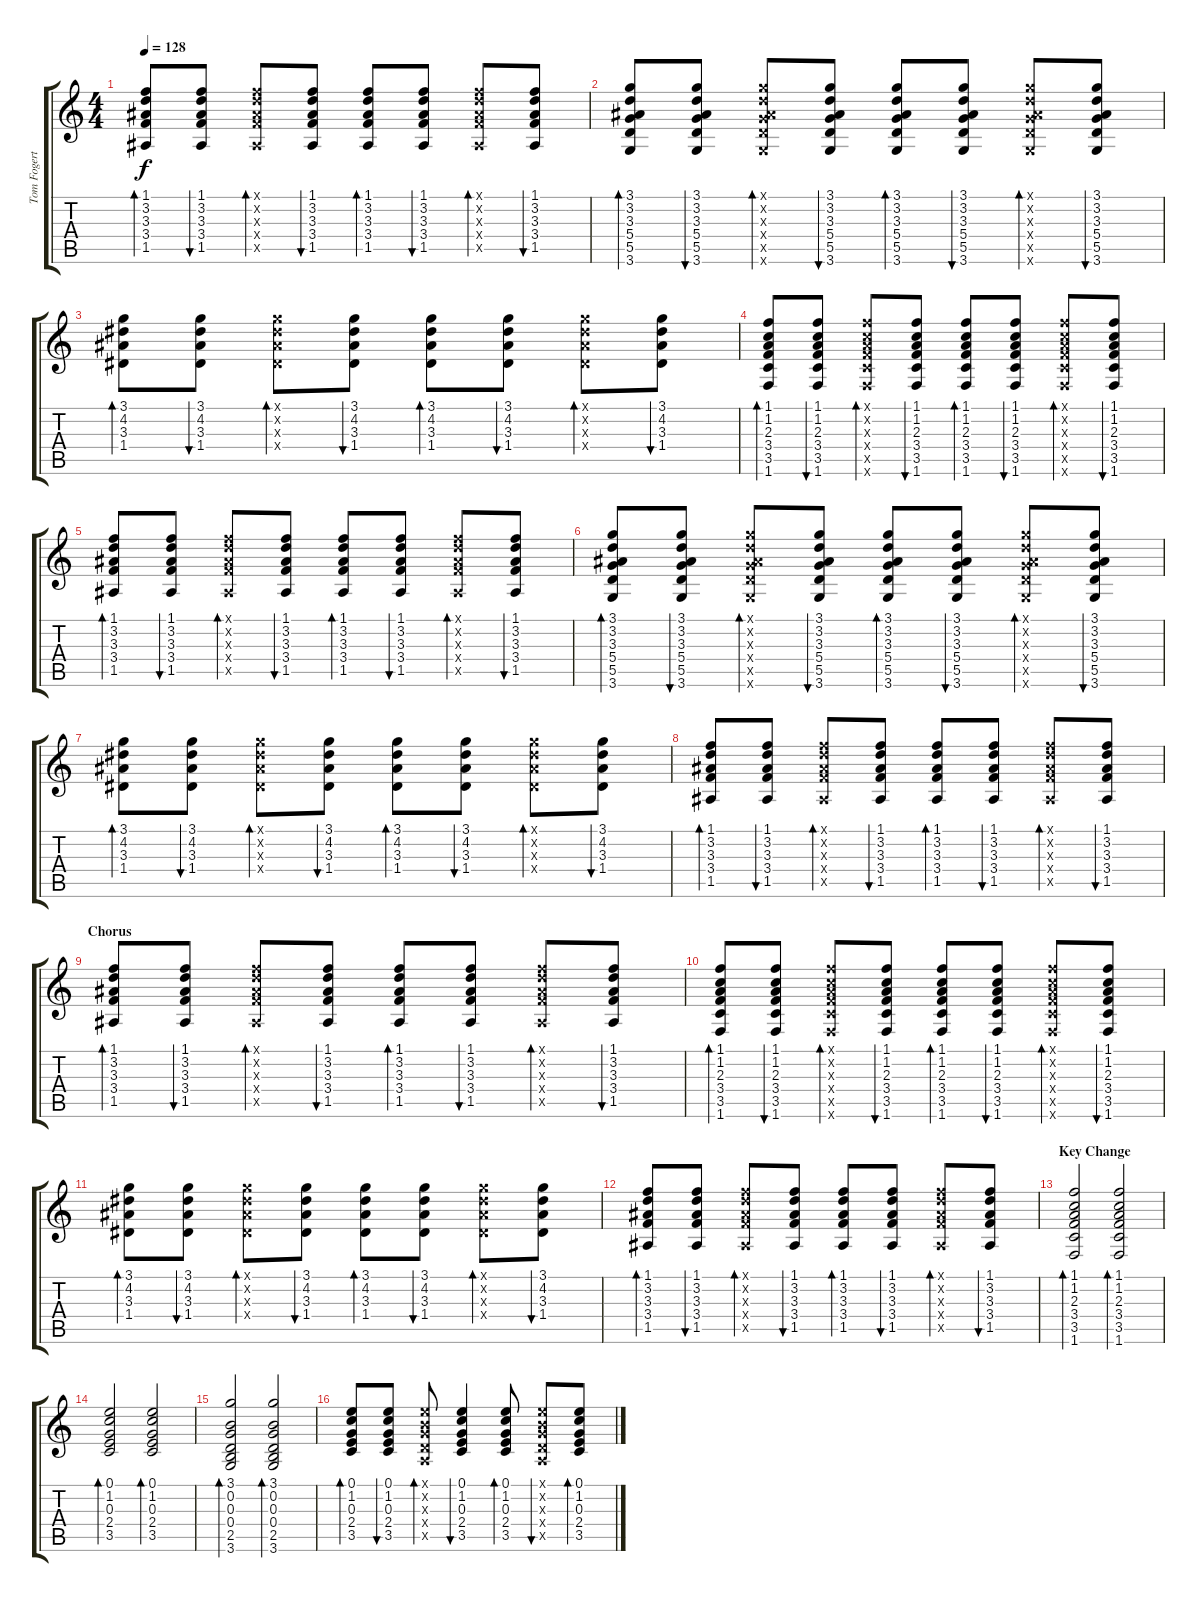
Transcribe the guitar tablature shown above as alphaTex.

\track ("Tom Fogerty" "Tom Fogert") {instrument acousticguitarsteel}
\staff {score tabs}
\tuning (E4 B3 G3 D3 A2 E2) {hide}
\ts (4 4)
\tempo 128
\clef g2
\ks c
(1.1 3.2 3.3 3.4 1.5).8{bd 60 dy f} (1.1 3.2 3.3 3.4 1.5).8{bu 60} (1.1{x} 3.2{x} 3.3{x} 3.4{x} 1.5{x}).8{bd 60} (1.1 3.2 3.3 3.4 1.5).8{bu 60} (1.1 3.2 3.3 3.4 1.5).8{bd 60} (1.1 3.2 3.3 3.4 1.5).8{bu 60} (1.1{x} 3.2{x} 3.3{x} 3.4{x} 1.5{x}).8{bd 60} (1.1 3.2 3.3 3.4 1.5).8{bu 60} |
(3.1 3.2 3.3 5.4 5.5 3.6).8{bd 60} (3.1 3.2 3.3 5.4 5.5 3.6).8{bu 60} (3.1{x} 3.2{x} 3.3{x} 5.4{x} 5.5{x} 3.6{x}).8{bd 60} (3.1 3.2 3.3 5.4 5.5 3.6).8{bu 60} (3.1 3.2 3.3 5.4 5.5 3.6).8{bd 60} (3.1 3.2 3.3 5.4 5.5 3.6).8{bu 60} (3.1{x} 3.2{x} 3.3{x} 5.4{x} 5.5{x} 3.6{x}).8{bd 60} (3.1 3.2 3.3 5.4 5.5 3.6).8{bu 60} |
(3.1 4.2 3.3 1.4).8{bd 60} (3.1 4.2 3.3 1.4).8{bu 60} (3.1{x} 4.2{x} 3.3{x} 1.4{x}).8{bd 60} (3.1 4.2 3.3 1.4).8{bu 60} (3.1 4.2 3.3 1.4).8{bd 60} (3.1 4.2 3.3 1.4).8{bu 60} (3.1{x} 4.2{x} 3.3{x} 1.4{x}).8{bd 60} (3.1 4.2 3.3 1.4).8{bu 60} |
(1.1 1.2 2.3 3.4 3.5 1.6).8{bd 60} (1.1 1.2 2.3 3.4 3.5 1.6).8{bu 60} (1.1{x} 1.2{x} 2.3{x} 3.4{x} 3.5{x} 1.6{x}).8{bd 60} (1.1 1.2 2.3 3.4 3.5 1.6).8{bu 60} (1.1 1.2 2.3 3.4 3.5 1.6).8{bd 60} (1.1 1.2 2.3 3.4 3.5 1.6).8{bu 60} (1.1{x} 1.2{x} 2.3{x} 3.4{x} 3.5{x} 1.6{x}).8{bd 60} (1.1 1.2 2.3 3.4 3.5 1.6).8{bu 60} |
(1.1 3.2 3.3 3.4 1.5).8{bd 60} (1.1 3.2 3.3 3.4 1.5).8{bu 60} (1.1{x} 3.2{x} 3.3{x} 3.4{x} 1.5{x}).8{bd 60} (1.1 3.2 3.3 3.4 1.5).8{bu 60} (1.1 3.2 3.3 3.4 1.5).8{bd 60} (1.1 3.2 3.3 3.4 1.5).8{bu 60} (1.1{x} 3.2{x} 3.3{x} 3.4{x} 1.5{x}).8{bd 60} (1.1 3.2 3.3 3.4 1.5).8{bu 60} |
(3.1 3.2 3.3 5.4 5.5 3.6).8{bd 60} (3.1 3.2 3.3 5.4 5.5 3.6).8{bu 60} (3.1{x} 3.2{x} 3.3{x} 5.4{x} 5.5{x} 3.6{x}).8{bd 60} (3.1 3.2 3.3 5.4 5.5 3.6).8{bu 60} (3.1 3.2 3.3 5.4 5.5 3.6).8{bd 60} (3.1 3.2 3.3 5.4 5.5 3.6).8{bu 60} (3.1{x} 3.2{x} 3.3{x} 5.4{x} 5.5{x} 3.6{x}).8{bd 60} (3.1 3.2 3.3 5.4 5.5 3.6).8{bu 60} |
(3.1 4.2 3.3 1.4).8{bd 60} (3.1 4.2 3.3 1.4).8{bu 60} (3.1{x} 4.2{x} 3.3{x} 1.4{x}).8{bd 60} (3.1 4.2 3.3 1.4).8{bu 60} (3.1 4.2 3.3 1.4).8{bd 60} (3.1 4.2 3.3 1.4).8{bu 60} (3.1{x} 4.2{x} 3.3{x} 1.4{x}).8{bd 60} (3.1 4.2 3.3 1.4).8{bu 60} |
(1.1 3.2 3.3 3.4 1.5).8{bd 60} (1.1 3.2 3.3 3.4 1.5).8{bu 60} (1.1{x} 3.2{x} 3.3{x} 3.4{x} 1.5{x}).8{bd 60} (1.1 3.2 3.3 3.4 1.5).8{bu 60} (1.1 3.2 3.3 3.4 1.5).8{bd 60} (1.1 3.2 3.3 3.4 1.5).8{bu 60} (1.1{x} 3.2{x} 3.3{x} 3.4{x} 1.5{x}).8{bd 60} (1.1 3.2 3.3 3.4 1.5).8{bu 60} |
\section ("" "Chorus")
(1.1 3.2 3.3 3.4 1.5).8{bd 60} (1.1 3.2 3.3 3.4 1.5).8{bu 60} (1.1{x} 3.2{x} 3.3{x} 3.4{x} 1.5{x}).8{bd 60} (1.1 3.2 3.3 3.4 1.5).8{bu 60} (1.1 3.2 3.3 3.4 1.5).8{bd 60} (1.1 3.2 3.3 3.4 1.5).8{bu 60} (1.1{x} 3.2{x} 3.3{x} 3.4{x} 1.5{x}).8{bd 60} (1.1 3.2 3.3 3.4 1.5).8{bu 60} |
(1.1 1.2 2.3 3.4 3.5 1.6).8{bd 60} (1.1 1.2 2.3 3.4 3.5 1.6).8{bu 60} (1.1{x} 1.2{x} 2.3{x} 3.4{x} 3.5{x} 1.6{x}).8{bd 60} (1.1 1.2 2.3 3.4 3.5 1.6).8{bu 60} (1.1 1.2 2.3 3.4 3.5 1.6).8{bd 60} (1.1 1.2 2.3 3.4 3.5 1.6).8{bu 60} (1.1{x} 1.2{x} 2.3{x} 3.4{x} 3.5{x} 1.6{x}).8{bd 60} (1.1 1.2 2.3 3.4 3.5 1.6).8{bu 60} |
(3.1 4.2 3.3 1.4).8{bd 60} (3.1 4.2 3.3 1.4).8{bu 60} (3.1{x} 4.2{x} 3.3{x} 1.4{x}).8{bd 60} (3.1 4.2 3.3 1.4).8{bu 60} (3.1 4.2 3.3 1.4).8{bd 60} (3.1 4.2 3.3 1.4).8{bu 60} (3.1{x} 4.2{x} 3.3{x} 1.4{x}).8{bd 60} (3.1 4.2 3.3 1.4).8{bu 60} |
(1.1 3.2 3.3 3.4 1.5).8{bd 60} (1.1 3.2 3.3 3.4 1.5).8{bu 60} (1.1{x} 3.2{x} 3.3{x} 3.4{x} 1.5{x}).8{bd 60} (1.1 3.2 3.3 3.4 1.5).8{bu 60} (1.1 3.2 3.3 3.4 1.5).8{bd 60} (1.1 3.2 3.3 3.4 1.5).8{bu 60} (1.1{x} 3.2{x} 3.3{x} 3.4{x} 1.5{x}).8{bd 60} (1.1 3.2 3.3 3.4 1.5).8{bu 60} |
\section ("" "Key Change")
(1.1 1.2 2.3 3.4 3.5 1.6).2{bd 60} (1.1 1.2 2.3 3.4 3.5 1.6).2{bd 60} |
(0.1 1.2 0.3 2.4 3.5).2{bd 60} (0.1 1.2 0.3 2.4 3.5).2{bd 60} |
(3.1 0.2 0.3 0.4 2.5 3.6).2{bd 60} (3.1 0.2 0.3 0.4 2.5 3.6).2{bd 60} |
(0.1 1.2 0.3 2.4 3.5).8{bd 60} (0.1 1.2 0.3 2.4 3.5).8{bu 60} (0.1{x} 0.2{x} 0.3{x} 0.4{x} 0.5{x}).8{bd 60} (0.1 1.2 0.3 2.4 3.5).4{bu 60} (0.1 1.2 0.3 2.4 3.5).8{bd 60} (0.1{x} 0.2{x} 0.3{x} 0.4{x} 0.5{x}).8{bu 60} (0.1 1.2 0.3 2.4 3.5).8{bd 60}
